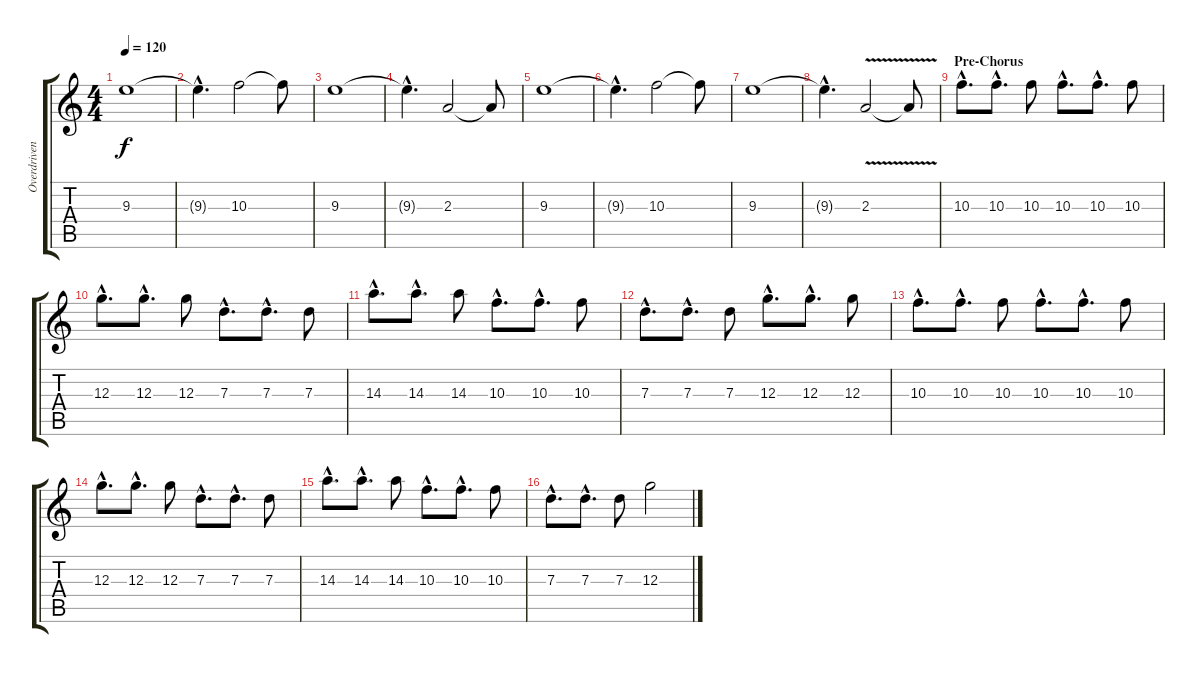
\track ("Overdriven Guitar" "Overdriven") {instrument overdrivenguitar}
\staff {score tabs}
\tuning (E4 B3 G3 D3 A2 D2) {hide}
\ts (4 4)
\tempo 120
\clef g2
\ks c
9.3.1{dy f} |
9.3{hac t}.4{d} 10.3.2 10.3{t}.8 |
9.3.1 |
9.3{hac t}.4{d} 2.3.2 2.3{t}.8 |
9.3.1 |
9.3{hac t}.4{d} 10.3.2 10.3{t}.8 |
9.3.1 |
9.3{hac t}.4{d} 2.3{v}.2 2.3{t}.8 |
\section ("" "Pre-Chorus")
10.3{hac}.8{d} 10.3{hac}.8{d} 10.3.8 10.3{hac}.8{d} 10.3{hac}.8{d} 10.3.8 |
12.3{hac}.8{d} 12.3{hac}.8{d} 12.3.8 7.3{hac}.8{d} 7.3{hac}.8{d} 7.3.8 |
14.3{hac}.8{d} 14.3{hac}.8{d} 14.3.8 10.3{hac}.8{d} 10.3{hac}.8{d} 10.3.8 |
7.3{hac}.8{d} 7.3{hac}.8{d} 7.3.8 12.3{hac}.8{d} 12.3{hac}.8{d} 12.3.8 |
10.3{hac}.8{d} 10.3{hac}.8{d} 10.3.8 10.3{hac}.8{d} 10.3{hac}.8{d} 10.3.8 |
12.3{hac}.8{d} 12.3{hac}.8{d} 12.3.8 7.3{hac}.8{d} 7.3{hac}.8{d} 7.3.8 |
14.3{hac}.8{d} 14.3{hac}.8{d} 14.3.8 10.3{hac}.8{d} 10.3{hac}.8{d} 10.3.8 |
7.3{hac}.8{d} 7.3{hac}.8{d} 7.3.8 12.3.2
